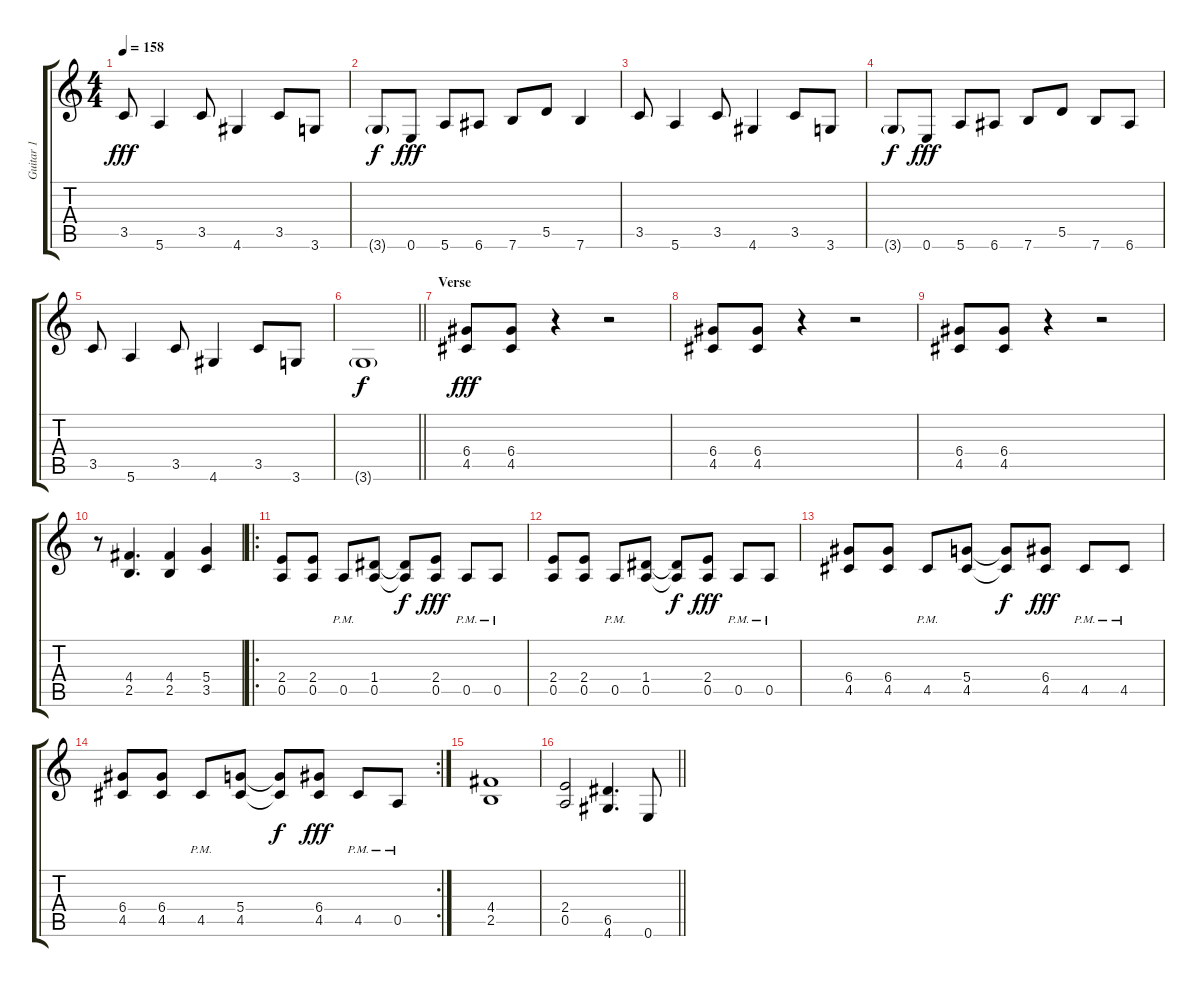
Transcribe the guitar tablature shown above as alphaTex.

\track ("Guitar 1" "Guitar 1") {instrument distortionguitar}
\staff {score tabs}
\tuning (E4 B3 G3 D3 A2 E2) {hide}
\ts (4 4)
\tempo 158
\clef g2
\ks c
3.5.8{dy fff} 5.6.4 3.5.8 4.6.4 3.5.8 3.6.8 |
3.6{g}.8{dy f} 0.6.8{dy fff} 5.6.8 6.6.8 7.6.8 5.5.8 7.6.4 |
3.5.8 5.6.4 3.5.8 4.6.4 3.5.8 3.6.8 |
3.6{g}.8{dy f} 0.6.8{dy fff} 5.6.8 6.6.8 7.6.8 5.5.8 7.6.8 6.6.8 |
3.5.8 5.6.4 3.5.8 4.6.4 3.5.8 3.6.8 |
\barLineRight lightlight
3.6{g}.1{dy f} |
\section ("" "Verse")
(6.4 4.5).8{dy fff} (6.4 4.5).8 r.4 r.2 |
(6.4 4.5).8 (6.4 4.5).8 r.4 r.2 |
(6.4 4.5).8 (6.4 4.5).8 r.4 r.2 |
r.8 (4.4 2.5).4{d} (4.4 2.5).4 (5.4 3.5).4 |
\ro
(2.4 0.5).8 (2.4 0.5).8 0.5{pm}.8 (1.4 0.5).8 (1.4{t} 0.5{t}).8{dy f} (2.4 0.5).8{dy fff} 0.5{pm}.8 0.5{pm}.8 |
(2.4 0.5).8 (2.4 0.5).8 0.5{pm}.8 (1.4 0.5).8 (1.4{t} 0.5{t}).8{dy f} (2.4 0.5).8{dy fff} 0.5{pm}.8 0.5{pm}.8 |
(6.4 4.5).8 (6.4 4.5).8 4.5{pm}.8 (5.4 4.5).8 (5.4{t} 4.5{t}).8{dy f} (6.4 4.5).8{dy fff} 4.5{pm}.8 4.5{pm}.8 |
\rc 2
(6.4 4.5).8 (6.4 4.5).8 4.5{pm}.8 (5.4 4.5).8 (5.4{t} 4.5{t}).8{dy f} (6.4 4.5).8{dy fff} 4.5{pm}.8 0.5{pm}.8 |
(4.4 2.5).1 |
\barLineRight lightlight
(2.4 0.5).2 (6.5 4.6).4{d} 0.6.8
